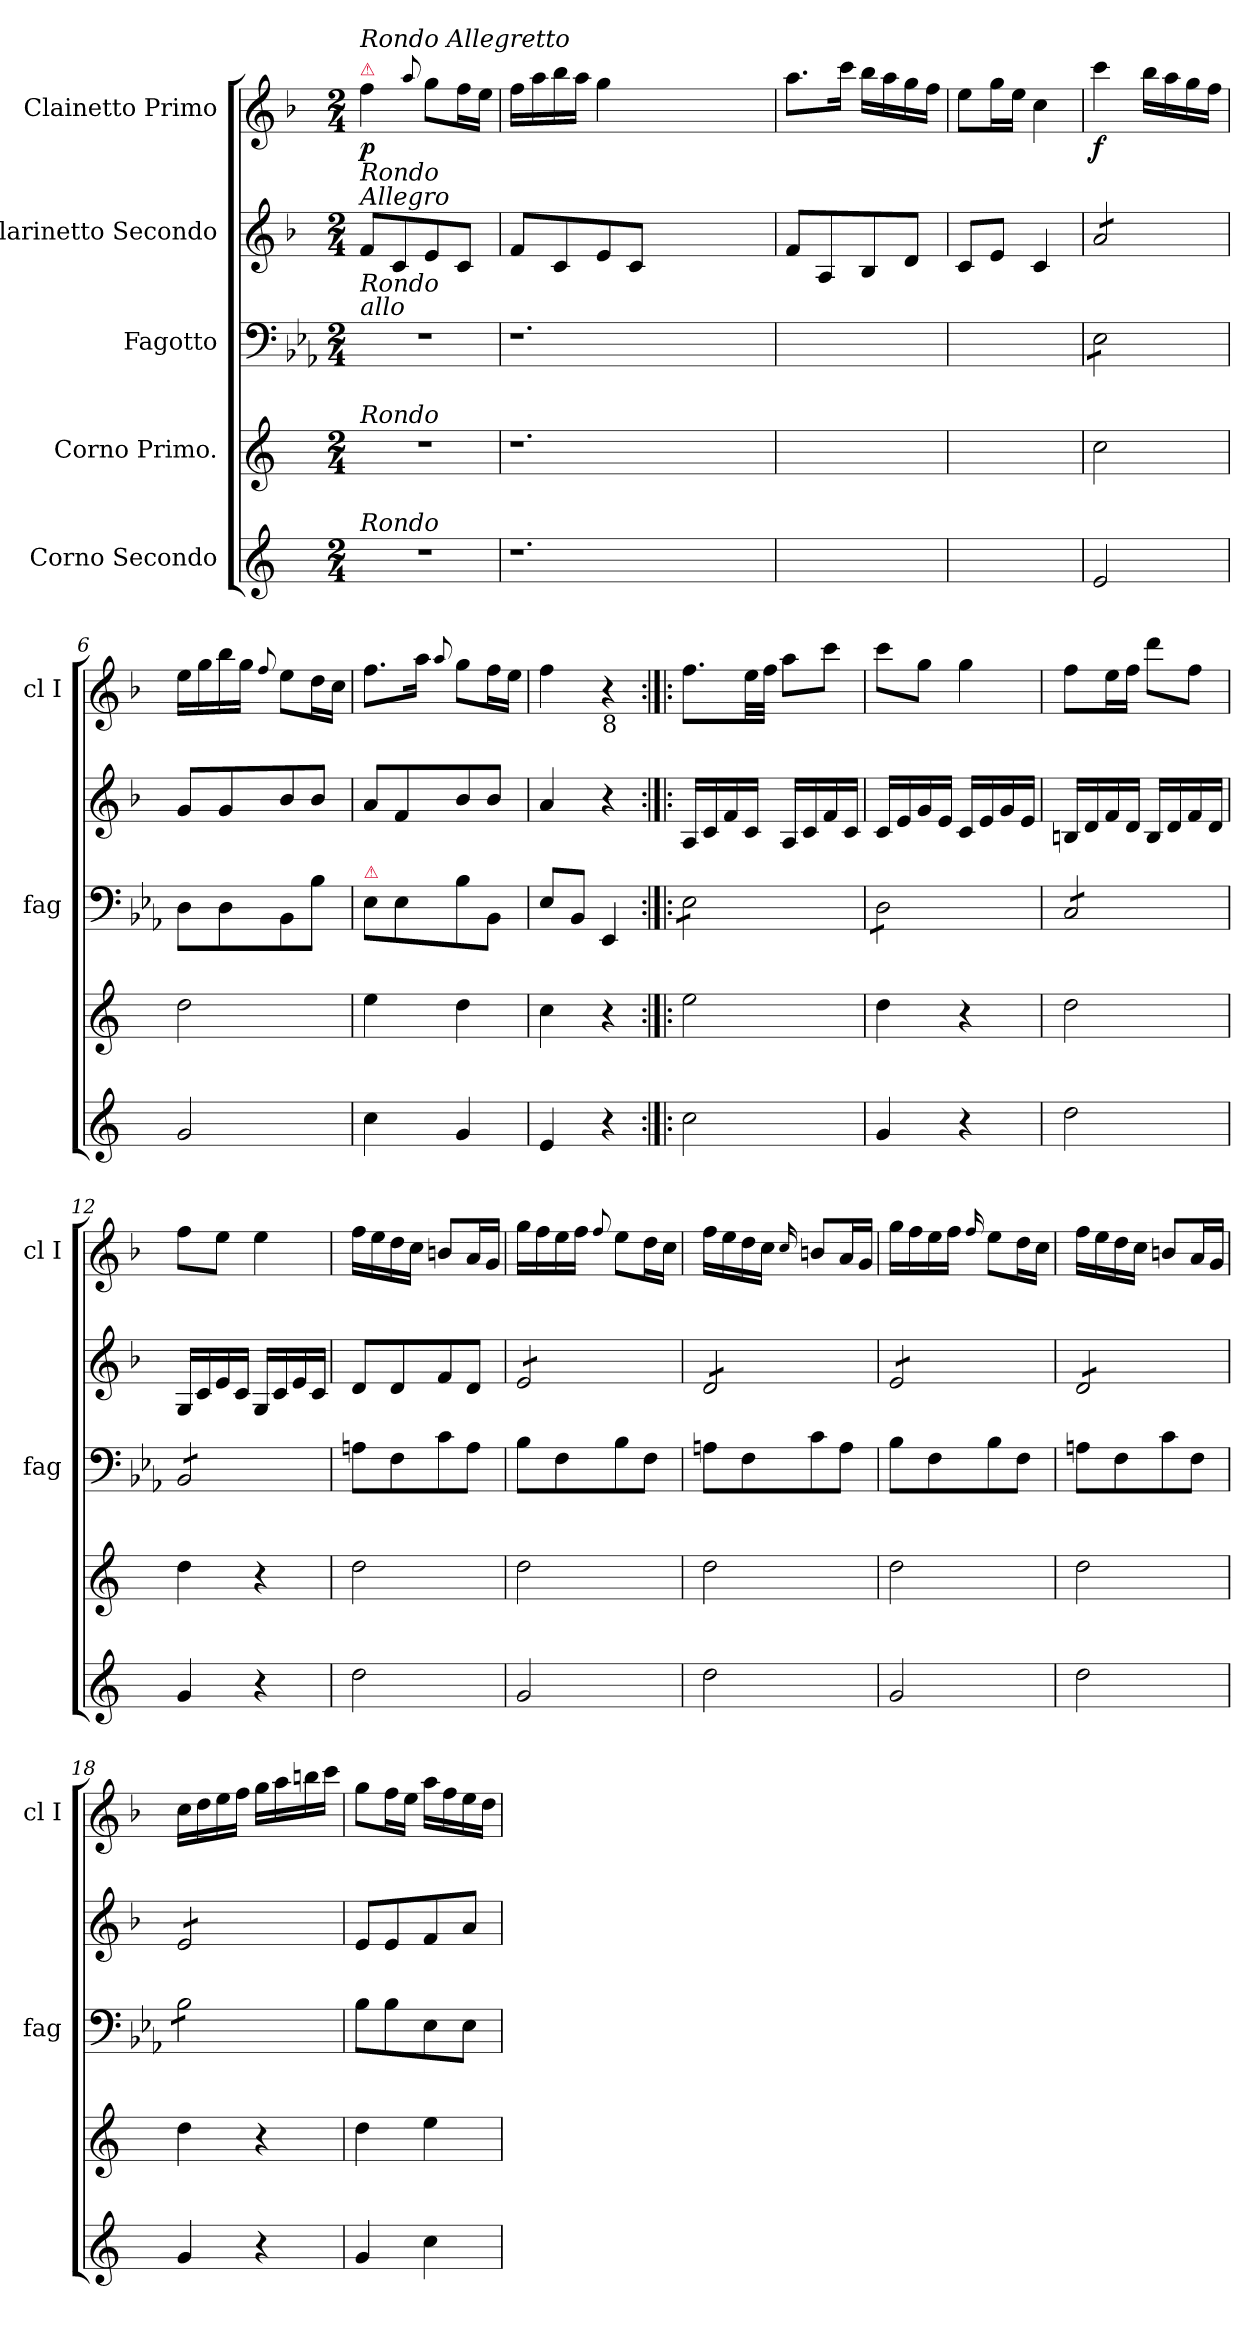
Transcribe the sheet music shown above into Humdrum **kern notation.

**kern	**kern	**kern	**kern	**kern	**dynam
*part5	*part4	*part3	*part2	*part1	*part1
*staff5	*staff4	*staff3	*staff2	*staff1	*staff1
*I"Corno Secondo	*I"Corno Primo.	*I"Fagotto	*I"Clarinetto Secondo	*I"Clainetto Primo	*
*	*	*I'fag	*	*I'cl I	*
*clefG2	*clefG2	*clefF4	*clefG2	*clefG2	*
*ITrd5c9	*ITrd5c9	*	*ITrd1c2	*ITrd1c2	*
*k[b-e-a-]	*k[b-e-a-]	*k[b-e-a-]	*k[b-e-a-]	*k[b-e-a-]	*
*M2/4	*M2/4	*M2/4	*M2/4	*M2/4	*
=1	=1	=1	=1	=1	=1
!	!	!	!	!LO:TX:a:i:t=Rondo Allegretto	!
!	!	!	!	!LO:TX:a:color=crimson:t=⚠	!
!	!	!	!LO:TX:a:i:t=Allegro	!	!
!	!	!	!LO:TX:a:i:t=Rondo	!	!
!	!	!LO:TX:a:i:t=Rondo\nallo	!	!	!
!	!LO:TX:a:i:t=Rondo	!	!	!	!
!LO:TX:a:i:t=Rondo	!	!	!	!	!
2r	2r	2r	8e-/L	4ee-\	p
.	.	.	8B-/	.	.
.	.	.	.	8qqgg/	.
.	.	.	8d/	8ff\L	.
.	.	.	8B-/J	16ee-\L	.
.	.	.	.	16dd\JJ	.
=2	=2	=2	=2	=2	=2
1.r	1.r	1.r	8e-/L	16ee-\LL	.
.	.	.	.	16gg\	.
.	.	.	8B-/	16aa-\	.
.	.	.	.	16gg\JJ	.
.	.	.	8d/	4ff\	.
.	.	.	8B-/J	.	.
.	.	.	1ryy	1ryy	.
=3	=3	=3	=3	=3	=3
2ryy	2ryy	2ryy	8e-/L	8.gg\L	.
.	.	.	8G/	.	.
.	.	.	.	16bb-\Jk	.
.	.	.	8A-/	16aa-\LL	.
.	.	.	.	16gg\	.
.	.	.	8c/J	16ff\	.
.	.	.	.	16ee-\JJ	.
=4	=4	=4	=4	=4	=4
2ryy	2ryy	2ryy	8B-/L	8dd\L	.
.	.	.	8d/J	16ff\L	.
.	.	.	.	16dd\JJ	.
.	.	.	4B-/	4b-\	.
=5	=5	=5	=5	=5	=5
*	*	*tremolo	*	*	*
*	*	*	*tremolo	*	*
2G/	2e-\	8E-\L	8g/L	4bb-\	f
.	.	8E-\	8g/	.	.
.	.	8E-\	8g/	16aa-\LL	.
.	.	.	.	16gg\	.
.	.	8E-\J	8g/J	16ff\	.
*	*	*	*Xtremolo	*	*
*	*	*Xtremolo	*	*	*
.	.	.	.	16ee-\JJ	.
=6	=6	=6	=6	=6	=6
2B-/	2f\	8D\L	8f/L	16dd\LL	.
.	.	.	.	16ff\	.
.	.	8D\	8f/	16aa-\	.
.	.	.	.	16ff\JJ	.
.	.	.	.	8qqee-/	.
.	.	8BB-\	8a-/	8dd\L	.
.	.	8B-\J	8a-/J	16cc\L	.
.	.	.	.	16b-\JJ	.
=7	=7	=7	=7	=7	=7
!	!	!LO:TX:a:color=crimson:t=⚠	!	!	!
4e-\	4g\	8E-\L	8g/L	8.ee-\L	.
.	.	8E-\	8e-/	.	.
.	.	.	.	16gg\Jk	.
.	.	.	.	8qqgg/	.
4B-/	4f\	8B-\	8a-/	8ff\L	.
.	.	8BB-/J	8a-/J	16ee-\L	.
.	.	.	.	16dd\JJ	.
=8	=8	=8	=8	=8	=8
4G/	4e-\	8E-/L	4g/	4ee-\	.
.	.	8BB-/J	.	.	.
!	!	!	!	!LO:TX:b:t=8	!
4r	4r	4EE-/	4r	4r	.
=9:|!|:	=9:|!|:	=9:|!|:	=9:|!|:	=9:|!|:	=9:|!|:
*	*	*tremolo	*	*	*
2e-\	2g\	8E-\L	16G/LL	8.ee-\L	.
.	.	.	16B-/	.	.
.	.	8E-\	16e-/	.	.
.	.	.	16B-/JJ	32dd\LL	.
.	.	.	.	32ee-\JJJ	.
.	.	8E-\	16G/LL	8gg\L	.
.	.	.	16B-/	.	.
.	.	8E-\J	16e-/	8bb-\J	.
.	.	.	16B-/JJ	.	.
=10	=10	=10	=10	=10	=10
4B-/	4f\	8D\L	16B-/LL	8bb-\L	.
.	.	.	16d/	.	.
.	.	8D\	16f/	8ff\J	.
.	.	.	16d/JJ	.	.
4r	4r	8D\	16B-/LL	4ff\	.
.	.	.	16d/	.	.
.	.	8D\J	16f/	.	.
.	.	.	16d/JJ	.	.
=11	=11	=11	=11	=11	=11
2f\	2f\	8C/L	16An/LL	8ee-\L	.
.	.	.	16c/	.	.
.	.	8C/	16e-/	16dd\L	.
.	.	.	16c/JJ	16ee-\JJ	.
.	.	8C/	16A/LL	8ccc\L	.
.	.	.	16c/	.	.
.	.	8C/J	16e-/	8ee-\J	.
.	.	.	16c/JJ	.	.
=12	=12	=12	=12	=12	=12
4B-/	4f\	8BB-/L	16F/LL	8ee-\L	.
.	.	.	16B-/	.	.
.	.	8BB-/	16d/	8dd\J	.
.	.	.	16B-/JJ	.	.
4r	4r	8BB-/	16F/LL	4dd\	.
.	.	.	16B-/	.	.
.	.	8BB-/J	16d/	.	.
*	*	*Xtremolo	*	*	*
.	.	.	16B-/JJ	.	.
=13	=13	=13	=13	=13	=13
2f\	2f\	8An\L	8c/L	16ee-\LL	.
.	.	.	.	16dd\	.
.	.	8F\	8c/	16cc\	.
.	.	.	.	16b-\JJ	.
.	.	8c\	8e-/	8an/L	.
.	.	8A\J	8c/J	16g/L	.
.	.	.	.	16f/JJ	.
=14	=14	=14	=14	=14	=14
*	*	*	*tremolo	*	*
2B-/	2f\	8B-\L	8d/L	16ff\LL	.
.	.	.	.	16ee-\	.
.	.	8F\	8d/	16dd\	.
.	.	.	.	16ee-\JJ	.
.	.	.	.	8qqee-/	.
.	.	8B-\	8d/	8dd\L	.
.	.	8F\J	8d/J	16cc\L	.
.	.	.	.	16b-\JJ	.
=15	=15	=15	=15	=15	=15
2f\	2f\	8An\L	8c/L	16ee-\LL	.
.	.	.	.	16dd\	.
.	.	8F\	8c/	16cc\	.
.	.	.	.	16b-\JJ	.
.	.	.	.	16qqb-/	.
.	.	8c\	8c/	8an/L	.
.	.	8A\J	8c/J	16g/L	.
.	.	.	.	16f/JJ	.
=16	=16	=16	=16	=16	=16
2B-/	2f\	8B-\L	8d/L	16ff\LL	.
.	.	.	.	16ee-\	.
.	.	8F\	8d/	16dd\	.
.	.	.	.	16ee-\JJ	.
.	.	.	.	16qqee-/	.
.	.	8B-\	8d/	8dd\L	.
.	.	8F\J	8d/J	16cc\L	.
.	.	.	.	16b-\JJ	.
=17	=17	=17	=17	=17	=17
2f\	2f\	8An\L	8c/L	16ee-\LL	.
.	.	.	.	16dd\	.
.	.	8F\	8c/	16cc\	.
.	.	.	.	16b-\JJ	.
.	.	8c\	8c/	8an/L	.
.	.	8F\J	8c/J	16g/L	.
.	.	.	.	16f/JJ	.
=18	=18	=18	=18	=18	=18
*	*	*tremolo	*	*	*
4B-/	4f\	8B-\L	8d/L	16b-\LL	.
.	.	.	.	16cc\	.
.	.	8B-\	8d/	16dd\	.
.	.	.	.	16ee-\JJ	.
4r	4r	8B-\	8d/	16ff\LL	.
.	.	.	.	16gg\	.
.	.	8B-\J	8d/J	16aan\	.
*	*	*	*Xtremolo	*	*
*	*	*Xtremolo	*	*	*
.	.	.	.	16bb-\JJ	.
=19	=19	=19	=19	=19	=19
4B-/	4f\	8B-\L	8d/L	8ff\L	.
.	.	8B-\	8d/	16ee-\L	.
.	.	.	.	16dd\JJ	.
4e-\	4g\	8E-\	8e-/	16gg\LL	.
.	.	.	.	16ee-\	.
.	.	8E-\J	8g/J	16dd\	.
.	.	.	.	16cc\JJ	.
=	=	=	=	=	=
*-	*-	*-	*-	*-	*-
